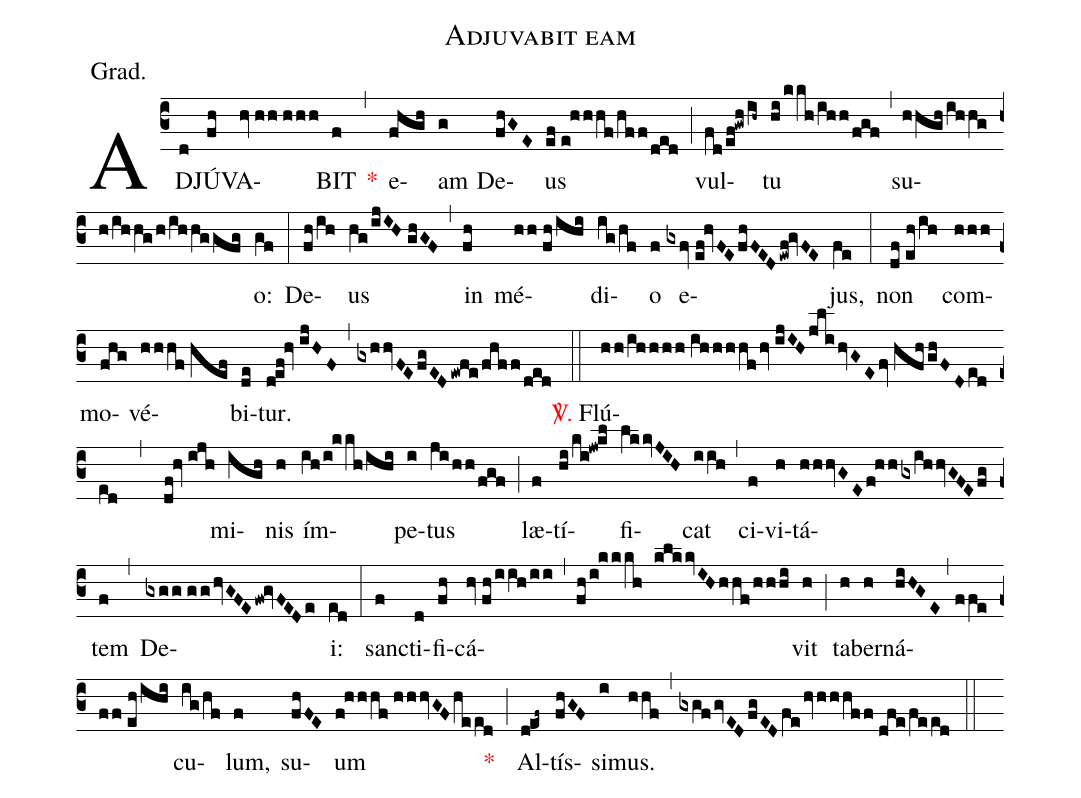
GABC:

name:Adjuvabit eam;
annotation:Grad.;
mode:V.;
office-part:Gradual;
%%
(c3) AD(d)JÚ(fh)VA(hv//hh//hhh)BIT(f) <v>\red{*}</v>(,) e(fhgh)am(g) De(fhGE)us(ef//e!hhhf/hff/ded) (;) vul(fd/ef!gwh/ih~)tu(hi/kkh/ihh/fgf) (,) su(hhgh/ihhg/h/ihhg/h/ihhg/gfg)o:(gf) (:) De(fh/ih)us(hg/ijIH//ghGF) (,) in(fh) mé(hh//fh/ihi)di(ig/hf)o(f) e(gxfv//ef!hvFE/fhFED/ewf!gvFE)jus,(fe) (:) non(df//eh/ih) com(hhh)mo(fhg)vé(hhhf//hef)bi(de)tur.(d!ef!hv//ijHF) (,) (gxhhvFE/fgEDewfe/fhff/ded) (::) <v>\red{\Vbar.}</v> Flú(hh/ihhhh//ihhhhf/hv//ijIH/jlihvGE/fv//hfh/ghFD/ed/ed , df!hv//ijh)mi(igh)nis(h) ím(ih/i!kkh/ihi)pe(i)tus(ji/hh/fgf) (;) læ(f)tí(hi/ki!jw!kl)fi(lkkvJIH)cat(iih) (,) ci(f)vi(h)tá(hhhvGE/f!hh/gxihhvGFE/fg)tem(f) (,) De(gxgg//gg/hvGFE/fw!gvFEDe)i:(ed) (:) sanc(f)ti(d)fi(fh)cá(hv//fh/iih/ii,fh/i!kkkh klkkvIHhhf/hhhi)vit(h) (;) ta(h)ber(h)ná(hiHGE,ffe/ff//eh/ihi)cu(ig/hf)lum,(f) su(fhFE)um(f!hhhf//hhhvGFheed) <v>\red{*}</v>(;) Al(d!ef~)tís(fhGF)si(i)mus.(hhf) (,) (gxgfgvEDfgEDfe/hvhhhff//dfe/feed) (::)
